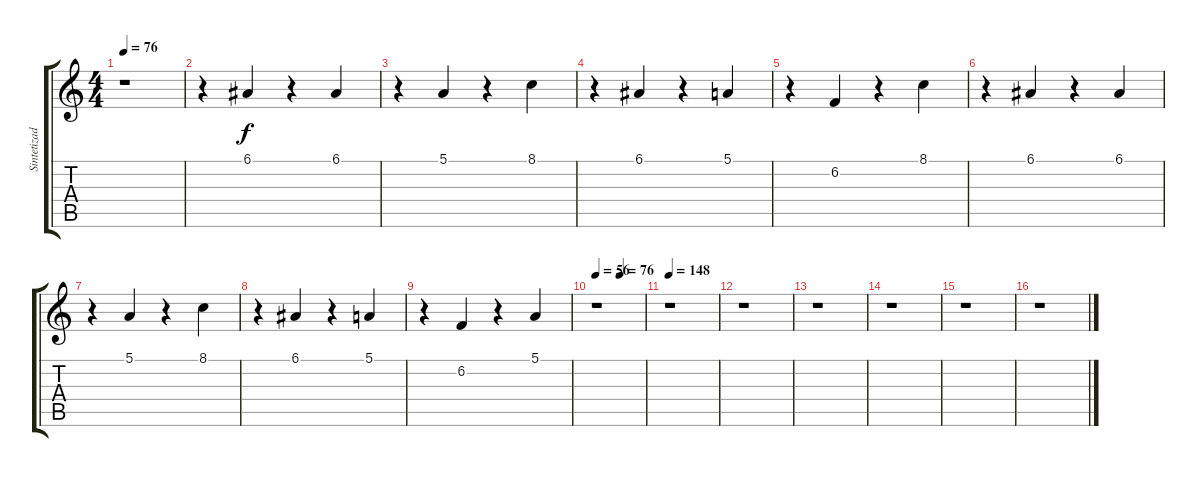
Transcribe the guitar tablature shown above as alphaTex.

\track ("Sintetizador" "Sintetizad") {instrument choiraahs}
\staff {score tabs}
\tuning (E4 B3 G3 D3 A2 E2) {hide}
\ts (4 4)
\tempo 76
\clef g2
\ks c
r.1{dy f instrument choiraahs} |
r.4 6.1.4 r.4 6.1.4 |
r.4 5.1.4 r.4 8.1.4 |
r.4 6.1.4 r.4 5.1.4 |
r.4 6.2.4 r.4 8.1.4 |
r.4 6.1.4 r.4 6.1.4 |
r.4 5.1.4 r.4 8.1.4 |
r.4 6.1.4 r.4 5.1.4 |
r.4 6.2.4 r.4 5.1.4 |
\tempo 56
\tempo (76 0.5)
r.1 |
\tempo 148
r.1 |
r.1 |
r.1 |
r.1 |
r.1 |
r.1
